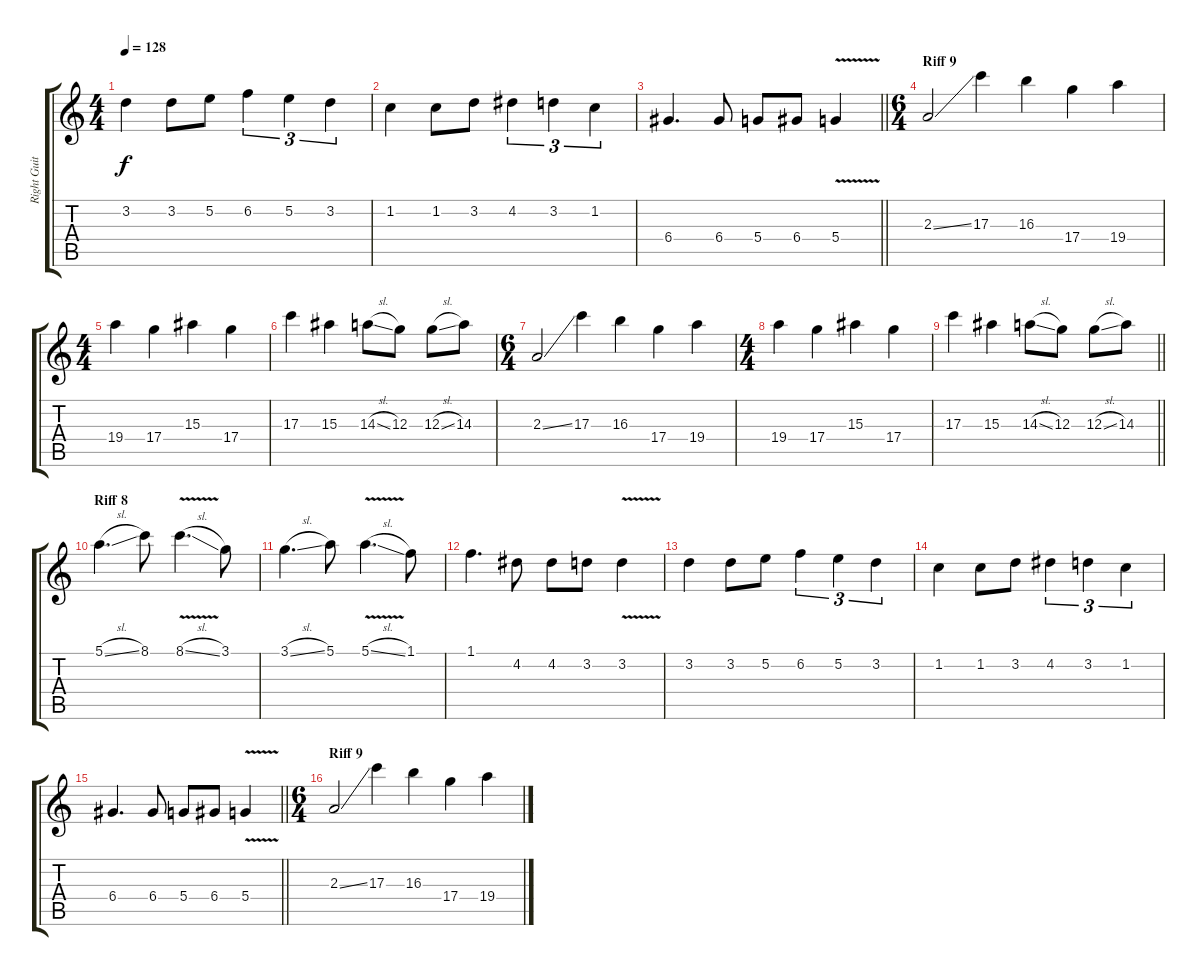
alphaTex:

\track ("Right Guitar" "Right Guit") {instrument electricguitarjazz}
\staff {score tabs}
\tuning (E4 B3 G3 D3 A2 E2) {hide}
\ts (4 4)
\tempo 128
\clef g2
\ks c
3.2.4{dy f} 3.2.8 5.2.8 6.2.4{tu (3 2)} 5.2.4{tu (3 2)} 3.2.4{tu (3 2)} |
1.2.4 1.2.8 3.2.8 4.2.4{tu (3 2)} 3.2.4{tu (3 2)} 1.2.4{tu (3 2)} |
\barLineRight lightlight
6.4.4{d} 6.4.8 5.4.8 6.4.8 5.4{v}.4 |
\ts (6 4)
\section ("" "Riff 9")
2.3{ss}.2 17.3.4 16.3.4 17.4.4 19.4.4 |
\ts (4 4)
19.4.4 17.4.4 15.3.4 17.4.4 |
17.3.4 15.3.4 14.3{sl}.8 12.3.8 12.3{sl}.8 14.3.8 |
\ts (6 4)
2.3{ss}.2 17.3.4 16.3.4 17.4.4 19.4.4 |
\ts (4 4)
19.4.4 17.4.4 15.3.4 17.4.4 |
\barLineRight lightlight
17.3.4 15.3.4 14.3{sl}.8 12.3.8 12.3{sl}.8 14.3.8 |
\section ("" "Riff 8")
5.1{sl}.4{d} 8.1.8 8.1{v sl}.4{d} 3.1.8 |
3.1{sl}.4{d} 5.1.8 5.1{v sl}.4{d} 1.1.8 |
1.1.4{d} 4.2.8 4.2.8 3.2.8 3.2{v}.4 |
3.2.4 3.2.8 5.2.8 6.2.4{tu (3 2)} 5.2.4{tu (3 2)} 3.2.4{tu (3 2)} |
1.2.4 1.2.8 3.2.8 4.2.4{tu (3 2)} 3.2.4{tu (3 2)} 1.2.4{tu (3 2)} |
\barLineRight lightlight
6.4.4{d} 6.4.8 5.4.8 6.4.8 5.4{v}.4 |
\ts (6 4)
\section ("" "Riff 9")
2.3{ss}.2 17.3.4 16.3.4 17.4.4 19.4.4
